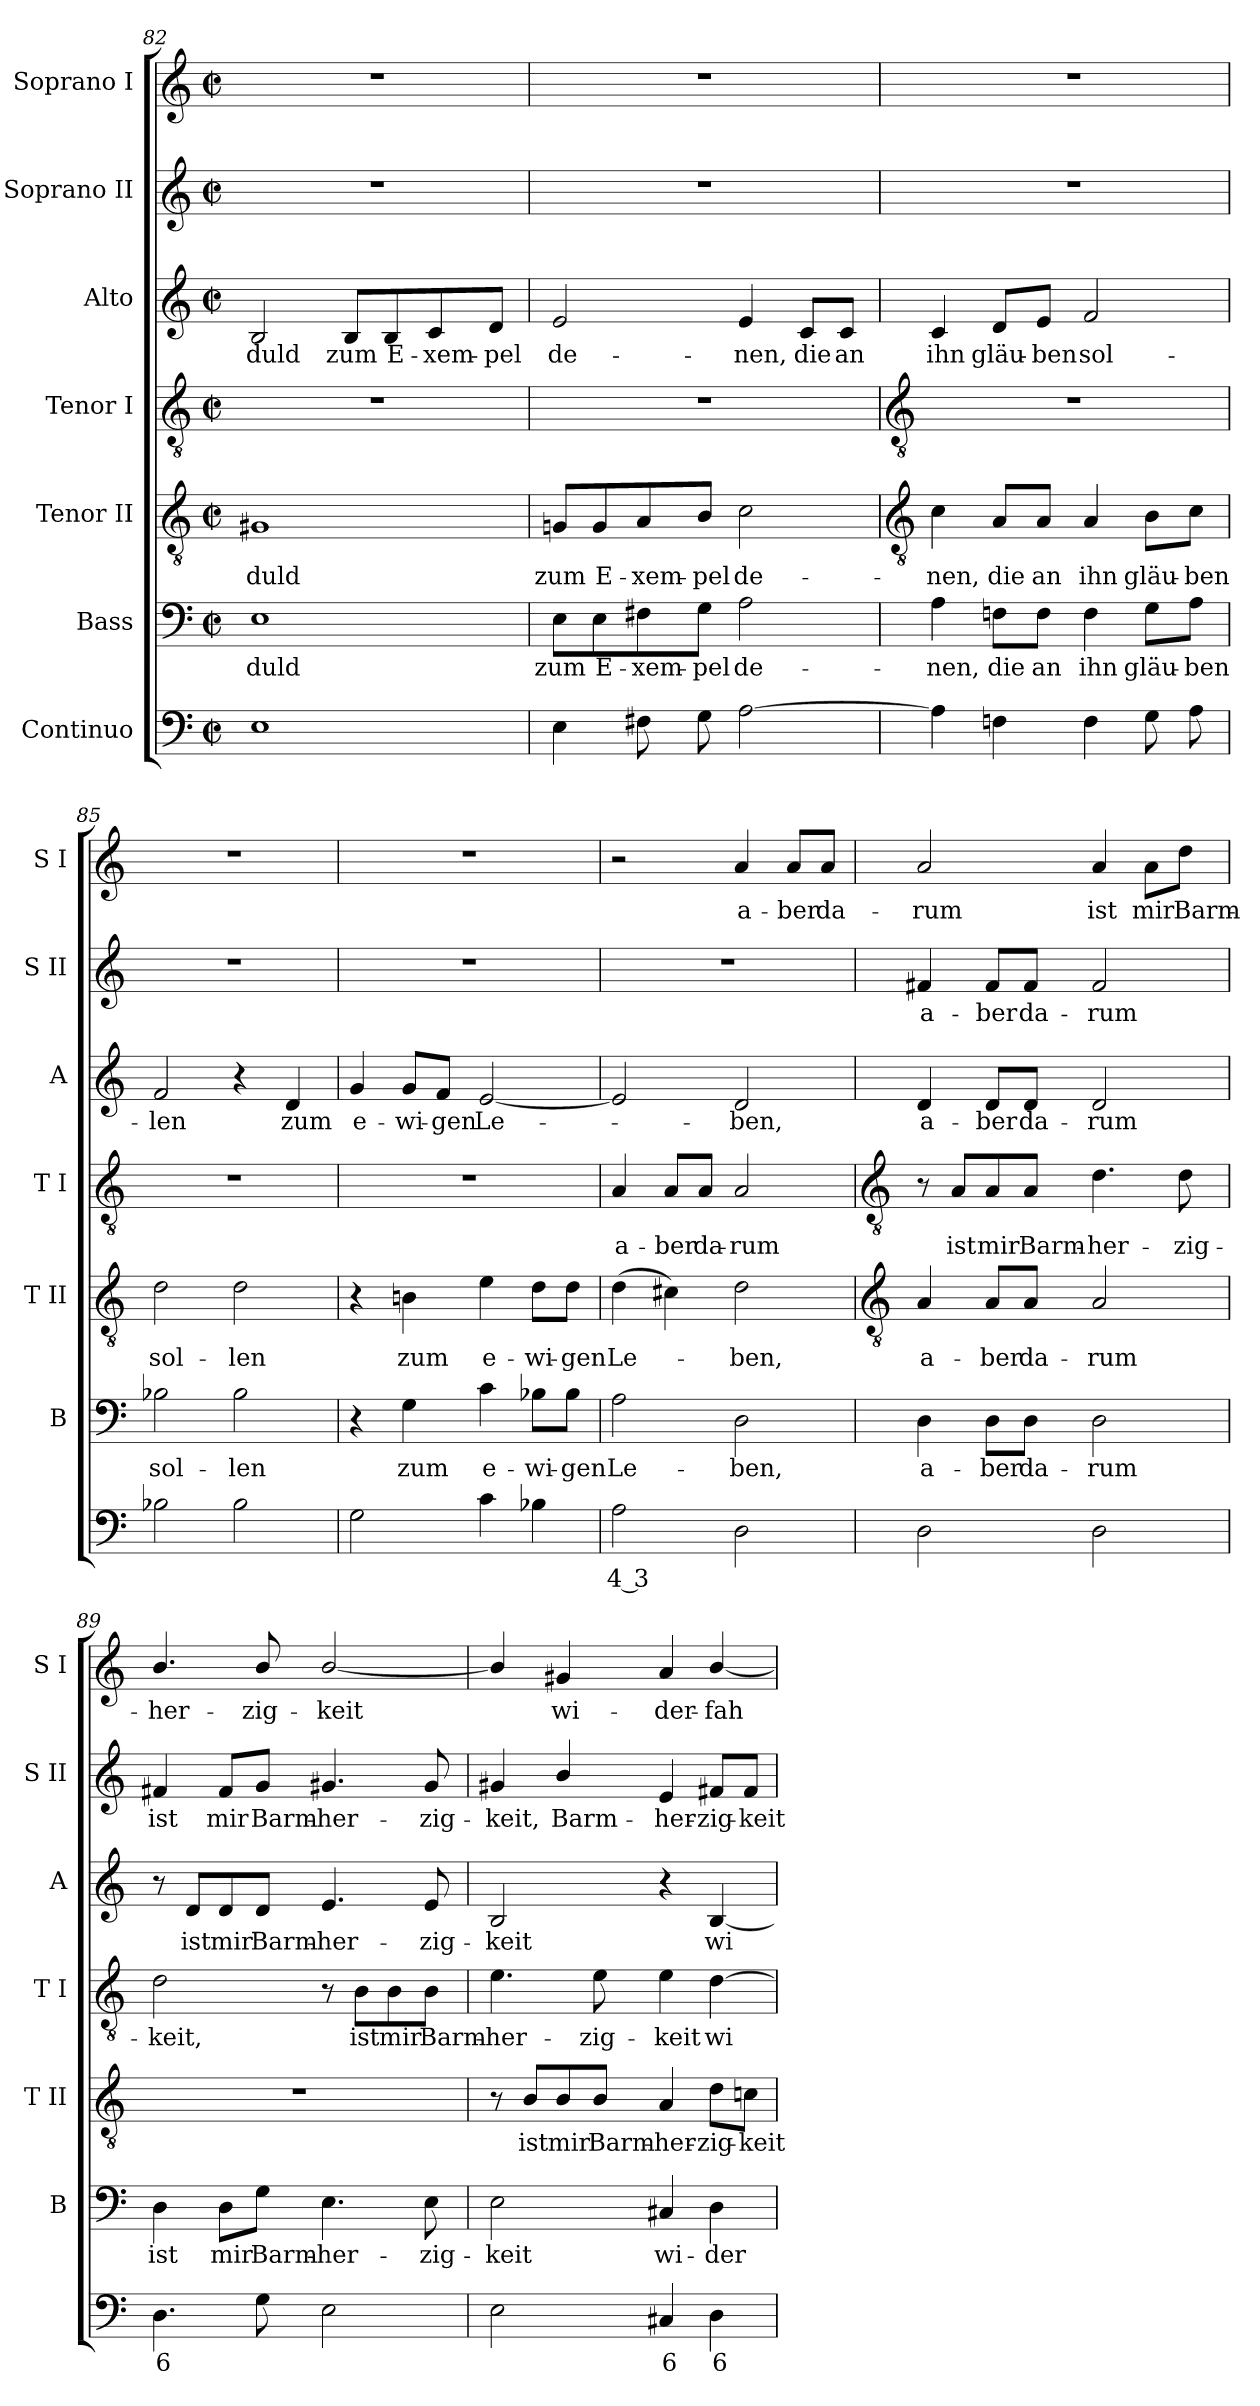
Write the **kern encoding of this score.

**kern	**text	**kern	**text	**kern	**text	**kern	**text	**kern	**text	**kern	**text	**kern	**text
*part7	*part7	*part6	*part6	*part5	*part5	*part4	*part4	*part3	*part3	*part2	*part2	*part1	*part1
*staff7	*staff7	*staff6	*staff6	*staff5	*staff5	*staff4	*staff4	*staff3	*staff3	*staff2	*staff2	*staff1	*staff1
*I"Continuo	*	*I"Bass	*	*I"Tenor II	*	*I"Tenor I	*	*I"Alto	*	*I"Soprano II	*	*I"Soprano I	*
*	*	*I'B	*	*I'T II	*	*I'T I	*	*I'A	*	*I'S II	*	*I'S I	*
*clefF4	*	*clefF4	*	*clefGv2	*	*clefGv2	*	*clefG2	*	*clefG2	*	*clefG2	*
*k[]	*	*k[]	*	*k[]	*	*k[]	*	*k[]	*	*k[]	*	*k[]	*
*C:	*	*C:	*	*C:	*	*C:	*	*C:	*	*C:	*	*C:	*
*M2/2	*	*M2/2	*	*M2/2	*	*M2/2	*	*M2/2	*	*M2/2	*	*M2/2	*
*met(c|)	*	*met(c|)	*	*met(c|)	*	*met(c|)	*	*met(c|)	*	*met(c|)	*	*met(c|)	*
=82	=82	=82	=82	=82	=82	=82	=82	=82	=82	=82	=82	=82	=82
!	!	!	!LO:LY:b	!	!LO:LY:b	!	!	!	!LO:LY:b	!	!	!	!
1E	.	1E	-duld	1G#X	-duld	1r	.	2B	-duld	1r	.	1r	.
!	!	!	!	!	!	!	!	!	!LO:LY:b	!	!	!	!
.	.	.	.	.	.	.	.	8B/L	zum	.	.	.	.
!	!	!	!	!	!	!	!	!	!LO:LY:b	!	!	!	!
.	.	.	.	.	.	.	.	8B/	E-	.	.	.	.
!	!	!	!	!	!	!	!	!	!LO:LY:b	!	!	!	!
.	.	.	.	.	.	.	.	8c/	-xem-	.	.	.	.
!	!	!	!	!	!	!	!	!	!LO:LY:b	!	!	!	!
.	.	.	.	.	.	.	.	8d/J	-pel	.	.	.	.
=83	=83	=83	=83	=83	=83	=83	=83	=83	=83	=83	=83	=83	=83
!	!	!	!LO:LY:b	!	!LO:LY:b	!	!	!	!LO:LY:b	!	!	!	!
4E	.	8E\L	zum	8Gn/L	zum	1r	.	2e	de-	1r	.	1r	.
!	!	!	!LO:LY:b	!	!LO:LY:b	!	!	!	!	!	!	!	!
.	.	8E\	E-	8G/	E-	.	.	.	.	.	.	.	.
!	!	!	!LO:LY:b	!	!LO:LY:b	!	!	!	!	!	!	!	!
8F#XL	.	8F#X\	-xem-	8A/	-xem-	.	.	.	.	.	.	.	.
!	!	!	!LO:LY:b	!	!LO:LY:b	!	!	!	!	!	!	!	!
8G	.	8G\J	-pel	8B/J	-pel	.	.	.	.	.	.	.	.
!	!	!	!LO:LY:b	!	!LO:LY:b	!	!	!	!LO:LY:b	!	!	!	!
[2A	.	2A	de-	2c	de-	.	.	4e	-nen,	.	.	.	.
!	!	!	!	!	!	!	!	!	!LO:LY:b	!	!	!	!
.	.	.	.	.	.	.	.	8c/L	die	.	.	.	.
!	!	!	!	!	!	!	!	!	!LO:LY:b	!	!	!	!
.	.	.	.	.	.	.	.	8c/J	an	.	.	.	.
!!LO:LB:g=z
=84	=84	=84	=84	=84	=84	=84	=84	=84	=84	=84	=84	=84	=84
*	*	*	*	*clefGv2	*	*clefGv2	*	*	*	*	*	*	*
!	!	!	!LO:LY:b	!	!LO:LY:b	!	!	!	!LO:LY:b	!	!	!	!
4A]	.	4A	-nen,	4c	-nen,	1r	.	4c	ihn	1r	.	1r	.
!	!	!	!LO:LY:b	!	!LO:LY:b	!	!	!	!LO:LY:b	!	!	!	!
4Fn	.	8Fn\L	die	8A/L	die	.	.	8d/L	gläu-	.	.	.	.
!	!	!	!LO:LY:b	!	!LO:LY:b	!	!	!	!LO:LY:b	!	!	!	!
.	.	8F\J	an	8A/J	an	.	.	8e/J	-ben	.	.	.	.
!	!	!	!LO:LY:b	!	!LO:LY:b	!	!	!	!LO:LY:b	!	!	!	!
4F	.	4F	ihn	4A	ihn	.	.	2f	sol-	.	.	.	.
!	!	!	!LO:LY:b	!	!LO:LY:b	!	!	!	!	!	!	!	!
8GL	.	8G\L	gläu-	8B\L	gläu-	.	.	.	.	.	.	.	.
!	!	!	!LO:LY:b	!	!LO:LY:b	!	!	!	!	!	!	!	!
8A	.	8A\J	-ben	8c\J	-ben	.	.	.	.	.	.	.	.
=85	=85	=85	=85	=85	=85	=85	=85	=85	=85	=85	=85	=85	=85
!	!	!	!LO:LY:b	!	!LO:LY:b	!	!	!	!LO:LY:b	!	!	!	!
2B-X	.	2B-X	sol-	2d	sol-	1r	.	2f	-len	1r	.	1r	.
!	!	!	!LO:LY:b	!	!LO:LY:b	!	!	!	!	!	!	!	!
2B-	.	2B-	-len	2d	-len	.	.	4r	.	.	.	.	.
!	!	!	!	!	!	!	!	!	!LO:LY:b	!	!	!	!
.	.	.	.	.	.	.	.	4d	zum	.	.	.	.
=86	=86	=86	=86	=86	=86	=86	=86	=86	=86	=86	=86	=86	=86
!	!	!	!	!	!	!	!	!	!LO:LY:b	!	!	!	!
2G	.	4r	.	4r	.	1r	.	4g	e-	1r	.	1r	.
!	!	!	!LO:LY:b	!	!LO:LY:b	!	!	!	!LO:LY:b	!	!	!	!
.	.	4G	zum	4Bn	zum	.	.	8g/L	-wi-	.	.	.	.
!	!	!	!	!	!	!	!	!	!LO:LY:b	!	!	!	!
.	.	.	.	.	.	.	.	8f/J	-gen	.	.	.	.
!	!	!	!LO:LY:b	!	!LO:LY:b	!	!	!	!LO:LY:b	!	!	!	!
4c	.	4c	e-	4e	e-	.	.	[2e	Le-	.	.	.	.
!	!	!	!LO:LY:b	!	!LO:LY:b	!	!	!	!	!	!	!	!
4B-X	.	8B-X\L	-wi-	8d\L	-wi-	.	.	.	.	.	.	.	.
!	!	!	!LO:LY:b	!	!LO:LY:b	!	!	!	!	!	!	!	!
.	.	8B-\J	-gen	8d\J	-gen	.	.	.	.	.	.	.	.
=87	=87	=87	=87	=87	=87	=87	=87	=87	=87	=87	=87	=87	=87
!	!LO:LY:b	!	!LO:LY:b	!	!LO:LY:b	!	!LO:LY:b	!	!	!	!	!	!
2A	4 3	2A	Le-	(>4d	Le-	4A	a-	2e]	.	1r	.	2r	.
!	!	!	!	!	!	!	!LO:LY:b	!	!	!	!	!	!
.	.	.	.	4c#X)	.	8A/L	-ber	.	.	.	.	.	.
!	!	!	!	!	!	!	!LO:LY:b	!	!	!	!	!	!
.	.	.	.	.	.	8A/J	da-	.	.	.	.	.	.
!	!	!	!LO:LY:b	!	!LO:LY:b	!	!LO:LY:b	!	!LO:LY:b	!	!	!	!LO:LY:b
2D	.	2D	-ben,	2d	ben,	2A	-rum	2d	ben,	.	.	4a	a-
!	!	!	!	!	!	!	!	!	!	!	!	!	!LO:LY:b
.	.	.	.	.	.	.	.	.	.	.	.	8a/L	-ber
!	!	!	!	!	!	!	!	!	!	!	!	!	!LO:LY:b
.	.	.	.	.	.	.	.	.	.	.	.	8a/J	da-
!!LO:LB:g=z
=88	=88	=88	=88	=88	=88	=88	=88	=88	=88	=88	=88	=88	=88
*	*	*	*	*clefGv2	*	*clefGv2	*	*	*	*	*	*	*
!	!	!	!LO:LY:b	!	!LO:LY:b	!	!	!	!LO:LY:b	!	!LO:LY:b	!	!LO:LY:b
2D	.	4D	a-	4A	a-	8r	.	4d	a-	4f#X	a-	2a	-rum
!	!	!	!	!	!	!	!LO:LY:b	!	!	!	!	!	!
.	.	.	.	.	.	8A/L	ist	.	.	.	.	.	.
!	!	!	!LO:LY:b	!	!LO:LY:b	!	!LO:LY:b	!	!LO:LY:b	!	!LO:LY:b	!	!
.	.	8D\L	-ber	8A/L	-ber	8A/	mir	8d/L	-ber	8f#/L	-ber	.	.
!	!	!	!LO:LY:b	!	!LO:LY:b	!	!LO:LY:b	!	!LO:LY:b	!	!LO:LY:b	!	!
.	.	8D\J	da-	8A/J	da-	8A/J	Barm-	8d/J	da-	8f#/J	da-	.	.
!	!	!	!LO:LY:b	!	!LO:LY:b	!	!LO:LY:b	!	!LO:LY:b	!	!LO:LY:b	!	!LO:LY:b
2D	.	2D	-rum	2A	-rum	4.d	-her-	2d	-rum	2f#	-rum	4a	ist
!	!	!	!	!	!	!	!	!	!	!	!	!	!LO:LY:b
.	.	.	.	.	.	.	.	.	.	.	.	8a\L	mir
!	!	!	!	!	!	!	!LO:LY:b	!	!	!	!	!	!LO:LY:b
.	.	.	.	.	.	8d	-zig-	.	.	.	.	8dd\J	Barm-
=89	=89	=89	=89	=89	=89	=89	=89	=89	=89	=89	=89	=89	=89
!	!LO:LY:b	!	!LO:LY:b	!	!	!	!LO:LY:b	!	!	!	!LO:LY:b	!	!LO:LY:b
4.D	6	4D	ist	1r	.	2d	-keit,	8r	.	4f#X	ist	4.b/	-her-
!	!	!	!	!	!	!	!	!	!LO:LY:b	!	!	!	!
.	.	.	.	.	.	.	.	8d/L	ist	.	.	.	.
!	!	!	!LO:LY:b	!	!	!	!	!	!LO:LY:b	!	!LO:LY:b	!	!
.	.	8D\L	mir	.	.	.	.	8d/	mir	8f#/L	mir	.	.
!	!	!	!LO:LY:b	!	!	!	!	!	!LO:LY:b	!	!LO:LY:b	!	!LO:LY:b
8G	.	8G\J	Barm-	.	.	.	.	8d/J	Barm-	8g/J	Barm-	8b/	-zig-
!	!	!	!LO:LY:b	!	!	!	!	!	!LO:LY:b	!	!LO:LY:b	!	!LO:LY:b
2E	.	4.E	-her-	.	.	8r	.	4.e	-her-	4.g#X	-her-	[2b/	-keit
!	!	!	!	!	!	!	!LO:LY:b	!	!	!	!	!	!
.	.	.	.	.	.	8B\L	ist	.	.	.	.	.	.
!	!	!	!	!	!	!	!LO:LY:b	!	!	!	!	!	!
.	.	.	.	.	.	8B\	mir	.	.	.	.	.	.
!	!	!	!LO:LY:b	!	!	!	!LO:LY:b	!	!LO:LY:b	!	!LO:LY:b	!	!
.	.	8E	-zig-	.	.	8B\J	Barm-	8e	-zig-	8g#	-zig-	.	.
=90	=90	=90	=90	=90	=90	=90	=90	=90	=90	=90	=90	=90	=90
!	!	!	!LO:LY:b	!	!	!	!LO:LY:b	!	!LO:LY:b	!	!LO:LY:b	!	!
2E	.	2E	-keit	8r	.	4.e	-her-	2B	-keit	4g#X	-keit,	4b/]	.
!	!	!	!	!	!LO:LY:b	!	!	!	!	!	!	!	!
.	.	.	.	8B/L	ist	.	.	.	.	.	.	.	.
!	!	!	!	!	!LO:LY:b	!	!	!	!	!	!LO:LY:b	!	!LO:LY:b
.	.	.	.	8B/	mir	.	.	.	.	4b/	Barm-	4g#X	wi-
!	!	!	!	!	!LO:LY:b	!	!LO:LY:b	!	!	!	!	!	!
.	.	.	.	8B/J	Barm-	8e	-zig-	.	.	.	.	.	.
!	!LO:LY:b	!	!LO:LY:b	!	!LO:LY:b	!	!LO:LY:b	!	!	!	!LO:LY:b	!	!LO:LY:b
4C#X	6	4C#X	wi-	4A	-her-	4e	-keit	4r	.	4e	-her-	4a	-der-
!	!LO:LY:b	!	!LO:LY:b	!	!LO:LY:b	!	!LO:LY:b	!	!LO:LY:b	!	!LO:LY:b	!	!LO:LY:b
4D	6	4D	-der-	8d\L	-zig-	[4d	wi-	[4B	wi-	8f#X/L	-zig-	[4b/	-fah-
!	!	!	!	!	!LO:LY:b	!	!	!	!	!	!LO:LY:b	!	!
.	.	.	.	8cn\J	-keit	.	.	.	.	8f#/J	-keit	.	.
=	=	=	=	=	=	=	=	=	=	=	=	=	=
*-	*-	*-	*-	*-	*-	*-	*-	*-	*-	*-	*-	*-	*-
